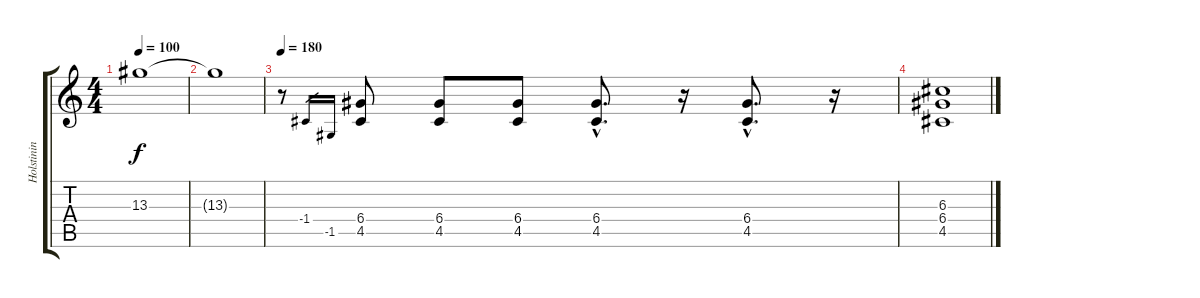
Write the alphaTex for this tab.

\track ("Holstinin 1" "Holstinin ") {instrument overdrivenguitar}
\staff {score tabs}
\tuning (E4 B3 G3 D3 A2 E2) {hide}
\ts (4 4)
\tempo 100
\clef g2
\ks c
13.3{t}.1{dy f} |
13.3{t}.1 |
\tempo 180
r.8 -1.4.16{gr} -1.5.16{gr} (6.4 4.5).8 (6.4 4.5).8 (6.4 4.5).8 (6.4{hac} 4.5{hac}).8{d} r.16 (6.4{hac} 4.5{hac}).8{d} r.16 |
(6.3 6.4 4.5).1
